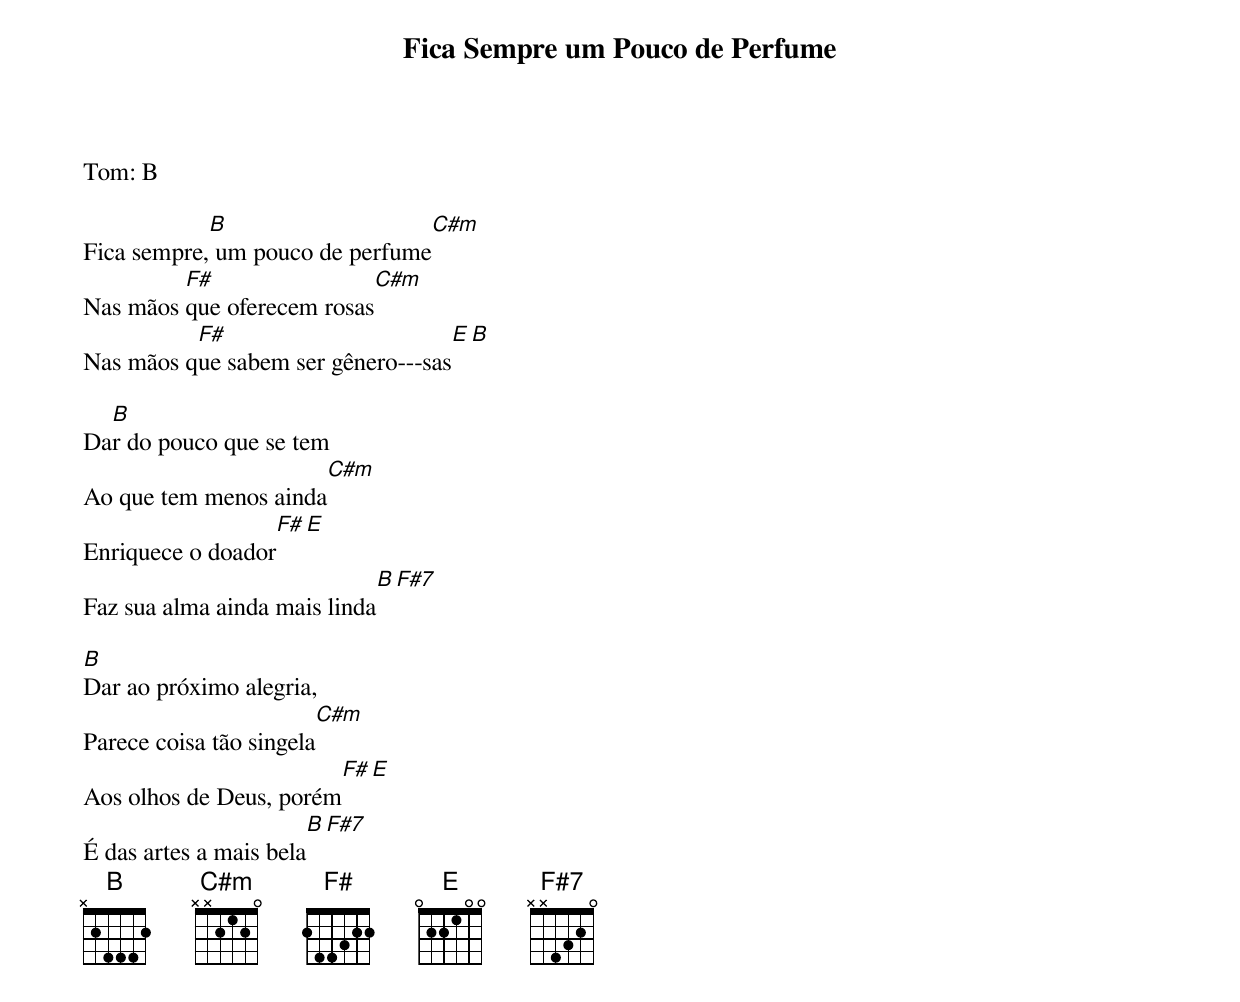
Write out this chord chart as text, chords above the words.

Fica Sempre um Pouco de Perfume
Tom: B

            B                                        C#m
Fica sempre, um pouco de perfume
         F#                                C#m
Nas mãos que oferecem rosas
          F#                                         E      B
Nas mãos que sabem ser gênero---sas

  B
Dar do pouco que se tem
                                 C#m
Ao que tem menos ainda
                               F#    E
Enriquece o doador
                                              B      F#7
Faz sua alma ainda mais linda

B
Dar ao próximo alegria,
                                 C#m
Parece coisa tão singela
                                          F#    E
Aos olhos de Deus, porém
                                    B   F#7
É das artes a mais bela
